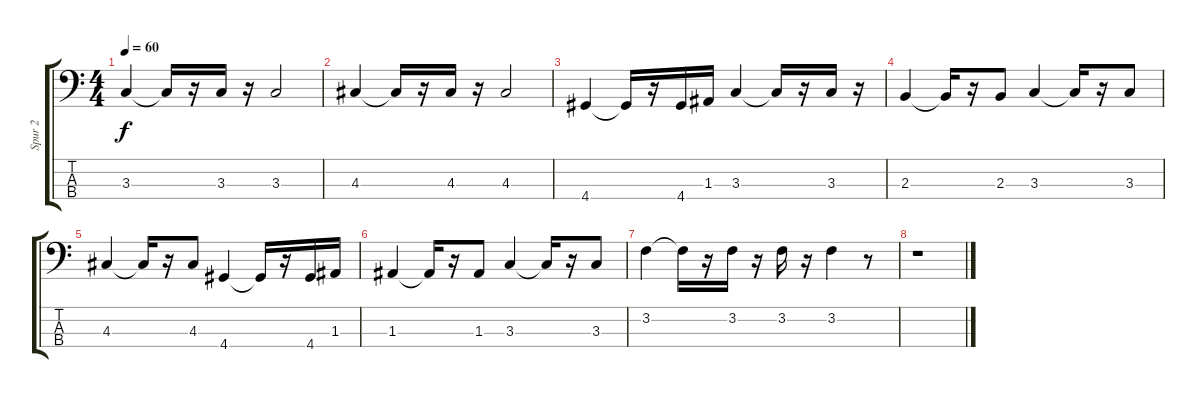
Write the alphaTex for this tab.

\track ("Spur 2" "Spur 2") {instrument electricbassfinger}
\staff {score tabs}
\tuning (G2 D2 A1 E1) {hide}
\ts (4 4)
\tempo 60
\clef f4
\ks c
3.3.4{dy f} 3.3{t}.16 r.16 3.3.16 r.16 3.3.2 |
4.3.4 4.3{t}.16 r.16 4.3.16 r.16 4.3.2 |
4.4.4 4.4{t}.16 r.16 4.4.16 1.3.16 3.3.4 3.3{t}.16 r.16 3.3.16 r.16 |
2.3.4 2.3{t}.16 r.16 2.3.8 3.3.4 3.3{t}.16 r.16 3.3.8 |
4.3.4 4.3{t}.16 r.16 4.3.8 4.4.4 4.4{t}.16 r.16 4.4.16 1.3.16 |
1.3.4 1.3{t}.16 r.16 1.3.8 3.3.4 3.3{t}.16 r.16 3.3.8 |
3.2.4 3.2{t}.16 r.16 3.2.16 r.16 3.2.16 r.16 3.2.4 r.8 |
r.1
